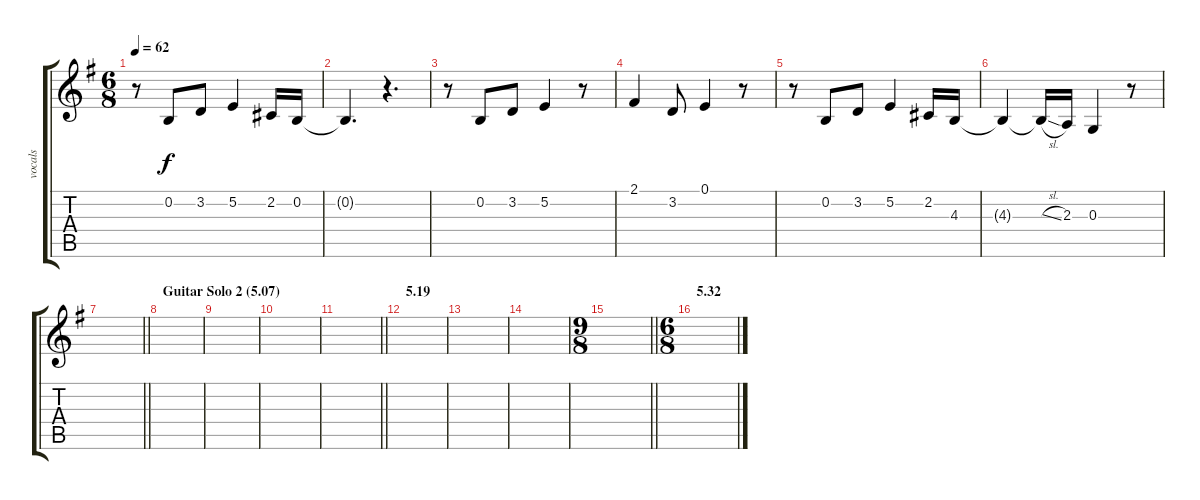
\track ("vocals" "vocals") {instrument clarinet}
\staff {score tabs}
\tuning (E4 B3 G3 D3 A2 E2) {hide}
\ts (6 8)
\tempo 62
\clef g2
\ks g
r.8{dy f} 0.2.8 3.2.8 5.2.4 2.2.16 0.2.16 |
0.2{t}.4{d} r.4{d} |
r.8 0.2.8 3.2.8 5.2.4 r.8 |
2.1.4 3.2.8 0.1.4 r.8 |
r.8 0.2.8 3.2.8 5.2.4 2.2.16 4.3.16 |
4.3{t}.4 4.3{sl t}.16 2.3.16 0.3.4 r.8 |
\barLineRight lightlight
|
\section ("" "Guitar Solo 2 (5.07)")
|
|
|
\barLineRight lightlight
|
\section ("" "5.19")
|
|
|
\ts (9 8)
\barLineRight lightlight
|
\ts (6 8)
\section ("" "5.32")
